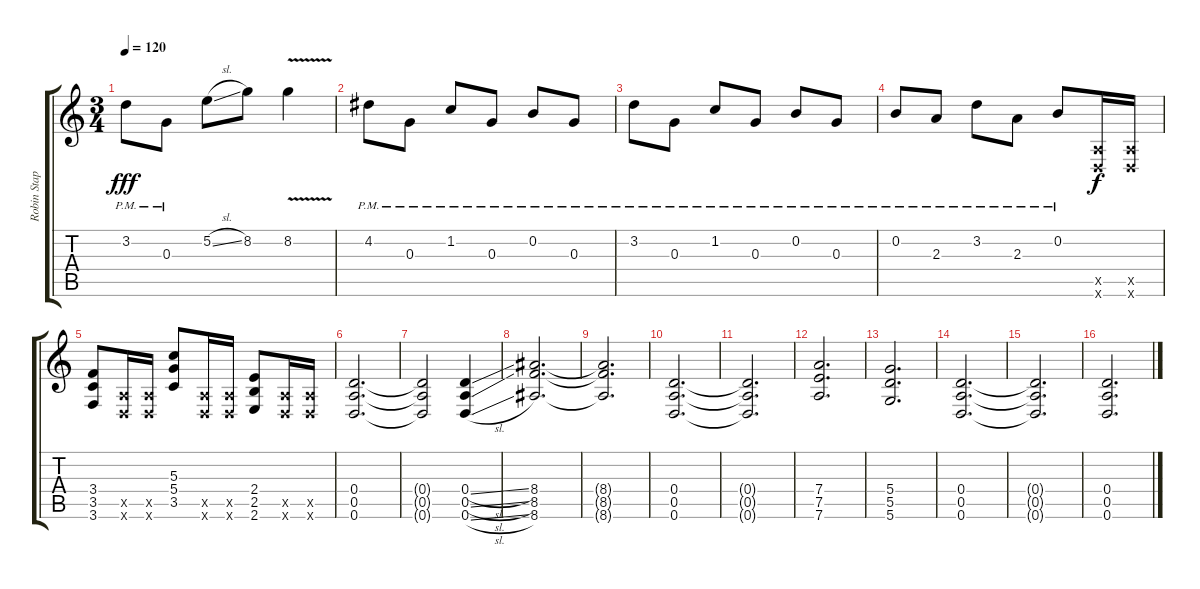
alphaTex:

\track ("Robin Staps" "Robin Stap") {instrument distortionguitar}
\staff {score tabs}
\tuning (E4 B3 G3 D3 A2 D2) {hide}
\ts (3 4)
\tempo 120
\clef g2
\ks c
3.2{pm}.8{dy fff} 0.3{pm}.8 5.2{sl}.8 8.2.8 8.2{v}.4 |
4.2{pm}.8 0.3{pm}.8 1.2{pm}.8 0.3{pm}.8 0.2{pm}.8 0.3{pm}.8 |
3.2{pm}.8 0.3{pm}.8 1.2{pm}.8 0.3{pm}.8 0.2{pm}.8 0.3{pm}.8 |
0.2{pm}.8 2.3{pm}.8 3.2{pm}.8 2.3{pm}.8 0.2{pm}.8{instrument distortionguitar} (0.5{x} 0.6{x}).16{dy f} (0.5{x} 0.6{x}).16 |
(3.4 3.5 3.6).8 (0.5{x} 0.6{x}).16 (0.5{x} 0.6{x}).16 (5.3 5.4 3.5).8 (0.5{x} 0.6{x}).16 (0.5{x} 0.6{x}).16 (2.4 2.5 2.6).8 (0.5{x} 0.6{x}).16 (0.5{x} 0.6{x}).16 |
(0.4 0.5 0.6).2{d} |
(0.4{t} 0.5{t} 0.6{t}).2 (0.4{sl} 0.5{sl} 0.6{sl}).4 |
(8.4 8.5 8.6).2{d} |
(8.4{t} 8.5{t} 8.6{t}).2{d} |
(0.4 0.5 0.6).2{d} |
(0.4{t} 0.5{t} 0.6{t}).2{d} |
(7.4 7.5 7.6).2{d} |
(5.4 5.5 5.6).2{d} |
(0.4 0.5 0.6).2{d} |
(0.4{t} 0.5{t} 0.6{t}).2{d} |
(0.4 0.5 0.6).2{d}
